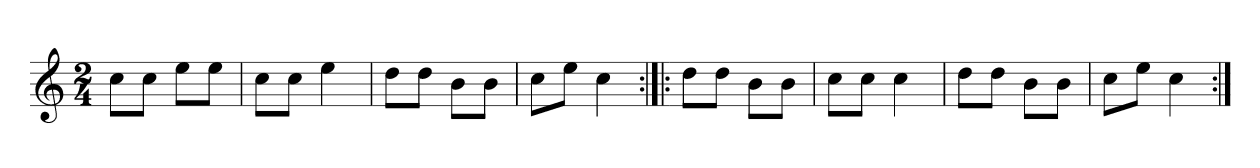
**kern
*part1
*staff1
*clefG2
*k[]
*C:
*M2/4
*MM120
=1
8cc\L
8cc\J
8ee\L
8ee\J
=2
8cc\L
8cc\J
4ee
=3
8dd\L
8dd\J
8b\L
8b\J
=4
8cc\L
8ee\J
4cc
=5:|!|:
8dd\L
8dd\J
8b\L
8b\J
=6
8cc\L
8cc\J
4cc
=7
8dd\L
8dd\J
8b\L
8b\J
=8
8cc\L
8ee\J
4cc
=:|!
*-
